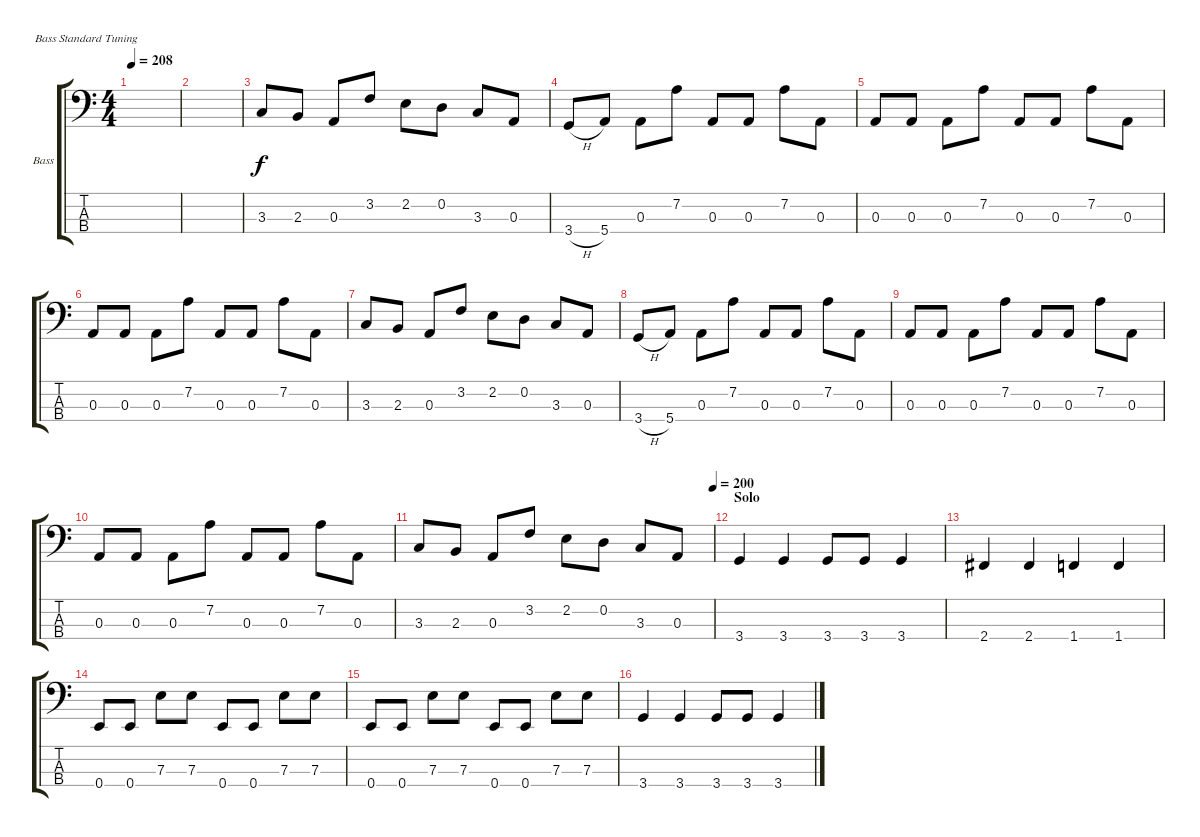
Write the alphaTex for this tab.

\defaultSystemsLayout 4
\bracketExtendMode groupsimilarinstruments
\firstSystemTrackNameOrientation horizontal
\otherSystemsTrackNameOrientation horizontal
\track ("Bass" "Bass") {instrument electricbasspick}
\staff {score tabs}
\tuning (G2 D2 A1 E1)
\ts (4 4)
\tempo 208
\clef f4
\scale
0.333333
\ks c
|
\scale
0.333333 |
\scale
0.333333 3.3.8 2.3.8 0.3.8 3.2.8 2.2.8 0.2.8 3.3.8 0.3.8 |
\scale
0.333333 3.4{h}.8 5.4.8 0.3.8 7.2.8 0.3.8 0.3.8 7.2.8 0.3.8 |
\scale
0.333333 0.3.8 0.3.8 0.3.8 7.2.8 0.3.8 0.3.8 7.2.8 0.3.8 |
\scale
0.333333 0.3.8 0.3.8 0.3.8 7.2.8 0.3.8 0.3.8 7.2.8 0.3.8 |
\scale
0.333333 3.3.8 2.3.8 0.3.8 3.2.8 2.2.8 0.2.8 3.3.8 0.3.8 |
\scale
0.333333 3.4{h}.8 5.4.8 0.3.8 7.2.8 0.3.8 0.3.8 7.2.8 0.3.8 |
\scale
0.333333 0.3.8 0.3.8 0.3.8 7.2.8 0.3.8 0.3.8 7.2.8 0.3.8 |
\scale
0.333333 0.3.8 0.3.8 0.3.8 7.2.8 0.3.8 0.3.8 7.2.8 0.3.8 |
\tempo (200 1)
\scale
0.333333 3.3.8 2.3.8 0.3.8 3.2.8 2.2.8 0.2.8 3.3.8 0.3.8 |
\section ("" "Solo")
\scale
0.333333 3.4.4 3.4.4 3.4.8 3.4.8 3.4.4 |
\scale
0.333333 2.4.4 2.4.4 1.4.4 1.4.4 |
\scale
0.333333 0.4.8 0.4.8 7.3.8 7.3.8 0.4.8 0.4.8 7.3.8 7.3.8 |
\scale
0.333333 0.4.8 0.4.8 7.3.8 7.3.8 0.4.8 0.4.8 7.3.8 7.3.8 |
\scale
0.333333 3.4.4 3.4.4 3.4.8 3.4.8 3.4.4
